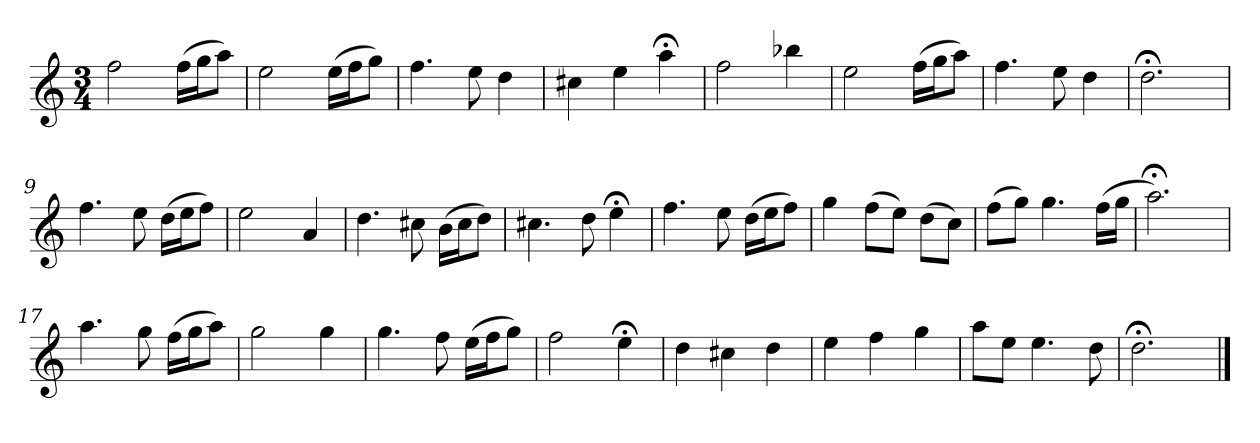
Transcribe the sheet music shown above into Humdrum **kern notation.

**kern
*part1
*staff1
*k[]
*D:dor
*M3/4
*MM120
=1
2ff
(16ffLL
16ggJ
8aaJ)
=2
2ee
(16eeLL
16ffJ
8ggJ)
=3
4.ff
8ee
4dd
=4
4cc#X
4ee
4aa;<
=5
2ff
4bb-X
=6
2ee
(16ffLL
16ggJ
8aaJ)
=7
4.ff
8ee
4dd
=8
2.dd;<
=9
4.ff
8ee
(16ddLL
16eeJ
8ffJ)
=10
2ee
4a
=11
4.dd
8cc#X
(16bLL
16cc#J
8ddJ)
=12
4.cc#X
8dd
4ee;<
=13
4.ff
8ee
(16ddLL
16eeJ
8ffJ)
=14
4gg
(8ffL
8eeJ)
(8ddL
8ccJ)
=15
(8ffL
8ggJ)
4.gg
(16ffLL
16ggJJ
=16
2.aa;<)
=17
4.aa
8gg
(16ffLL
16ggJ
8aaJ)
=18
2gg
4gg
=19
4.gg
8ff
(16eeLL
16ffJ
8ggJ)
=20
2ff
4ee;<
=21
4dd
4cc#X
4dd
=22
4ee
4ff
4gg
=23
8aaL
8eeJ
4.ee
8dd
=24
2.dd;<
==
*-
